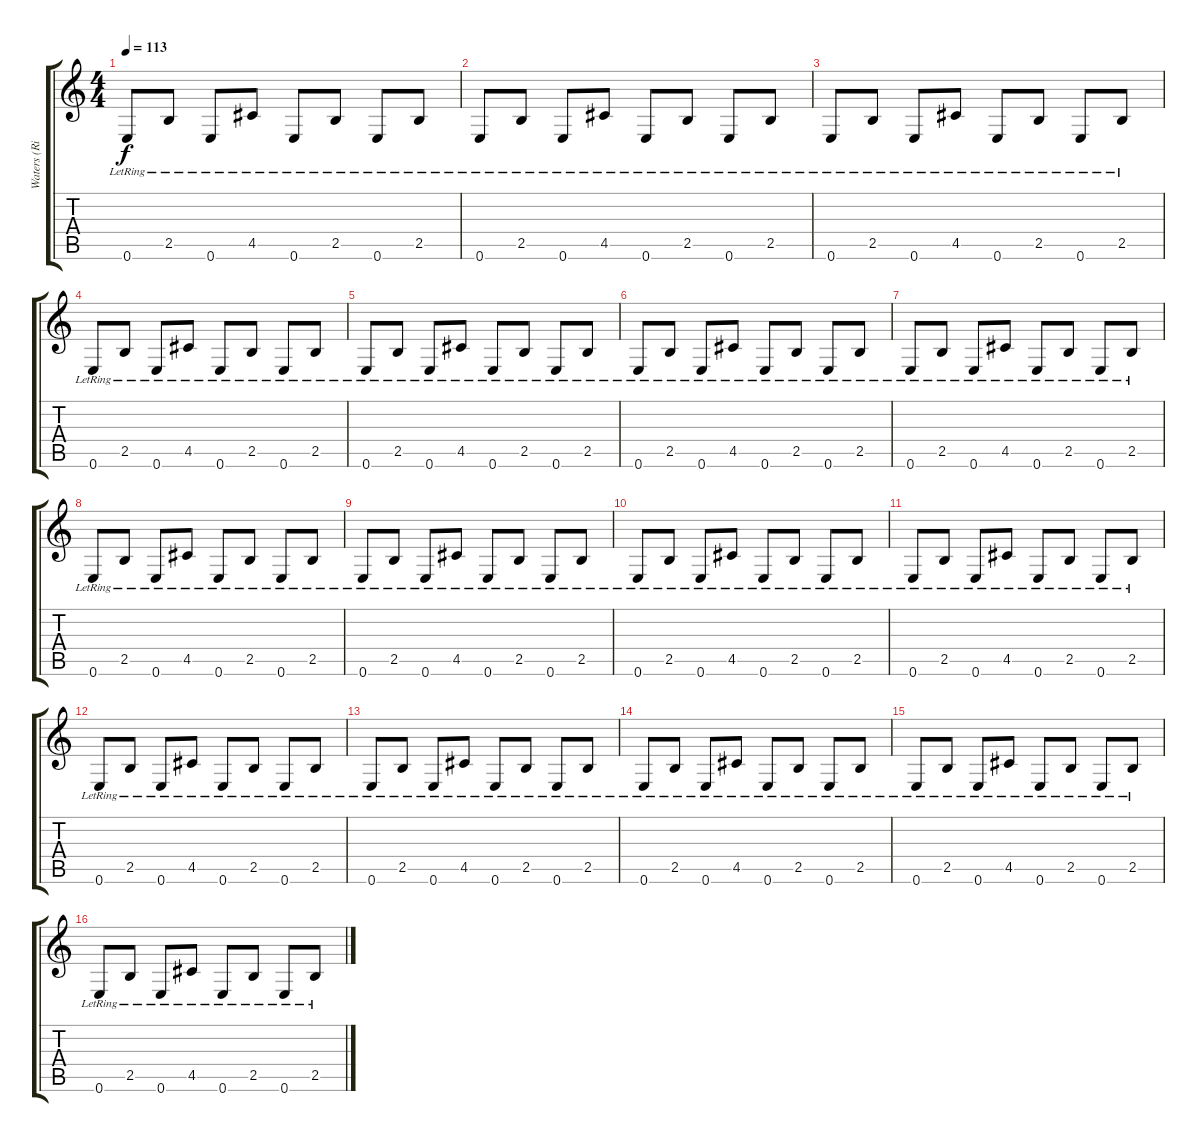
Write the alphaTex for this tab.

\track ("Waters (Right Speaker)" "Waters (Ri") {instrument acousticguitarsteel}
\staff {score tabs}
\tuning (E4 B3 G3 D3 A2 E2) {hide}
\ts (4 4)
\tempo 113
\clef g2
\ks c
0.6{lr}.8{dy f} 2.5{lr}.8 0.6{lr}.8 4.5{lr}.8 0.6{lr}.8 2.5{lr}.8 0.6{lr}.8 2.5{lr}.8 |
0.6{lr}.8 2.5{lr}.8 0.6{lr}.8 4.5{lr}.8 0.6{lr}.8 2.5{lr}.8 0.6{lr}.8 2.5{lr}.8 |
0.6{lr}.8 2.5{lr}.8 0.6{lr}.8 4.5{lr}.8 0.6{lr}.8 2.5{lr}.8 0.6{lr}.8 2.5{lr}.8 |
0.6{lr}.8 2.5{lr}.8 0.6{lr}.8 4.5{lr}.8 0.6{lr}.8 2.5{lr}.8 0.6{lr}.8 2.5{lr}.8 |
0.6{lr}.8 2.5{lr}.8 0.6{lr}.8 4.5{lr}.8 0.6{lr}.8 2.5{lr}.8 0.6{lr}.8 2.5{lr}.8 |
0.6{lr}.8 2.5{lr}.8 0.6{lr}.8 4.5{lr}.8 0.6{lr}.8 2.5{lr}.8 0.6{lr}.8 2.5{lr}.8 |
0.6{lr}.8 2.5{lr}.8 0.6{lr}.8 4.5{lr}.8 0.6{lr}.8 2.5{lr}.8 0.6{lr}.8 2.5{lr}.8 |
0.6{lr}.8 2.5{lr}.8 0.6{lr}.8 4.5{lr}.8 0.6{lr}.8 2.5{lr}.8 0.6{lr}.8 2.5{lr}.8 |
0.6{lr}.8 2.5{lr}.8 0.6{lr}.8 4.5{lr}.8 0.6{lr}.8 2.5{lr}.8 0.6{lr}.8 2.5{lr}.8 |
0.6{lr}.8 2.5{lr}.8 0.6{lr}.8 4.5{lr}.8 0.6{lr}.8 2.5{lr}.8 0.6{lr}.8 2.5{lr}.8 |
0.6{lr}.8 2.5{lr}.8 0.6{lr}.8 4.5{lr}.8 0.6{lr}.8 2.5{lr}.8 0.6{lr}.8 2.5{lr}.8 |
0.6{lr}.8 2.5{lr}.8 0.6{lr}.8 4.5{lr}.8 0.6{lr}.8 2.5{lr}.8 0.6{lr}.8 2.5{lr}.8 |
0.6{lr}.8 2.5{lr}.8 0.6{lr}.8 4.5{lr}.8 0.6{lr}.8 2.5{lr}.8 0.6{lr}.8 2.5{lr}.8 |
0.6{lr}.8 2.5{lr}.8 0.6{lr}.8 4.5{lr}.8 0.6{lr}.8 2.5{lr}.8 0.6{lr}.8 2.5{lr}.8 |
0.6{lr}.8 2.5{lr}.8 0.6{lr}.8 4.5{lr}.8 0.6{lr}.8 2.5{lr}.8 0.6{lr}.8 2.5{lr}.8 |
0.6{lr}.8 2.5{lr}.8 0.6{lr}.8 4.5{lr}.8 0.6{lr}.8 2.5{lr}.8 0.6{lr}.8 2.5{lr}.8
